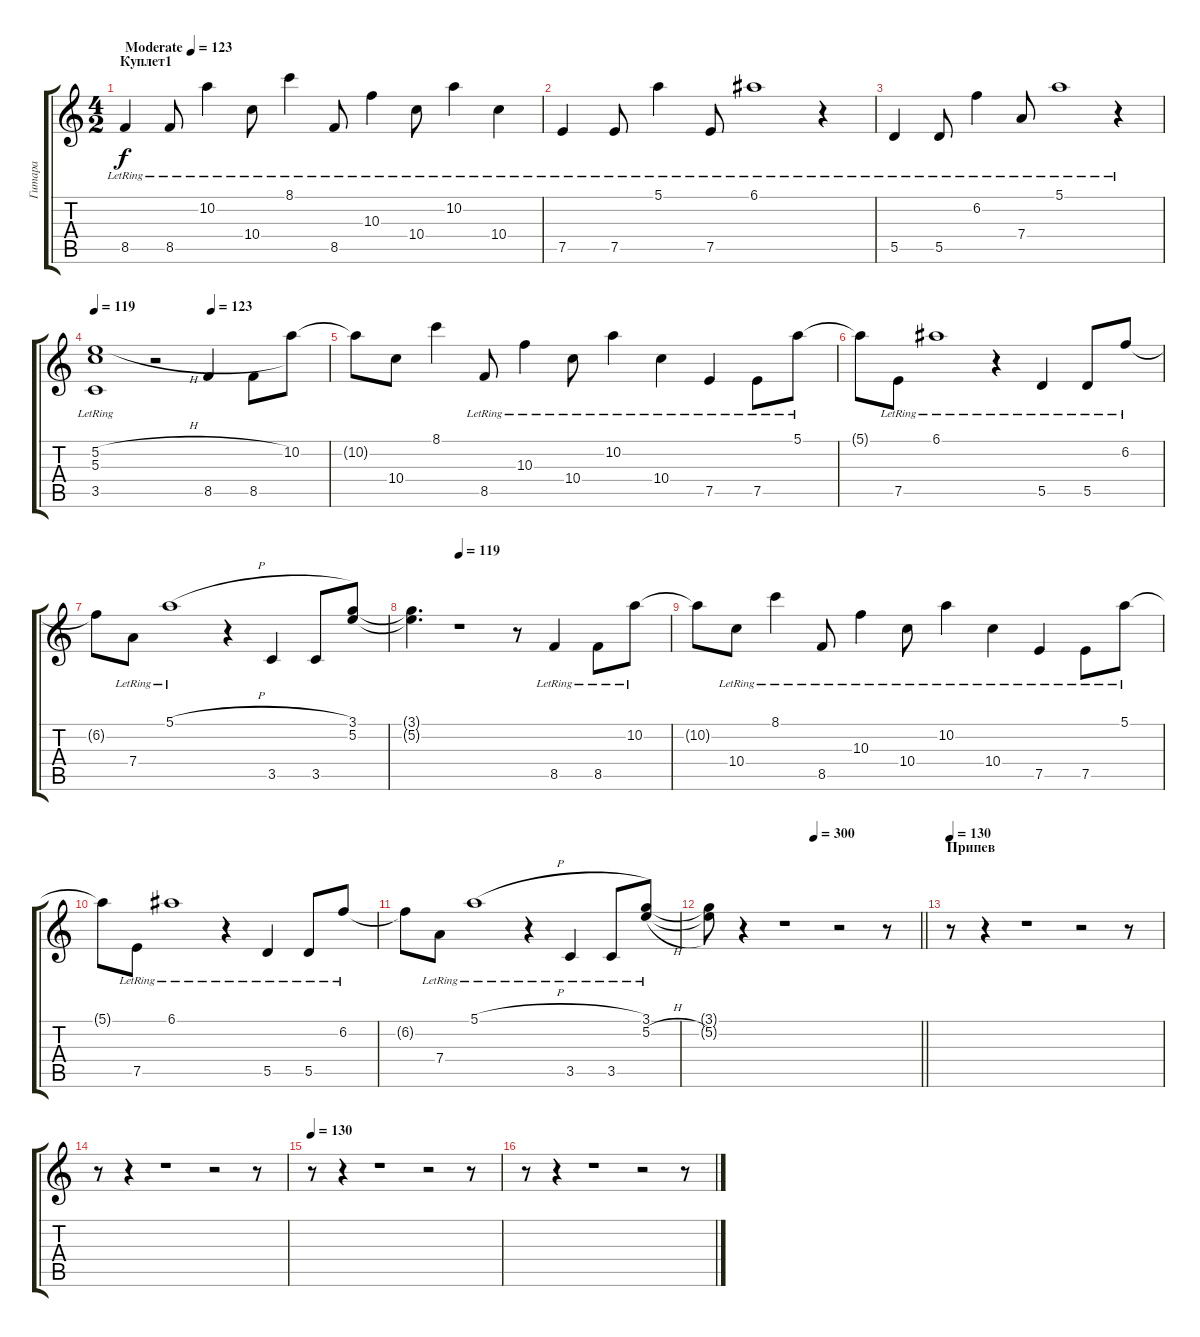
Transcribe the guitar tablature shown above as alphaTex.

\track ("Гитара" "Гитара") {instrument acousticguitarnylon}
\staff {score tabs}
\tuning (E4 B3 G3 D3 A2 E2) {hide}
\ts (4 2)
\section ("" "Куплет1")
\tempo (123 "Moderate")
\clef g2
\ks c
8.5{lr}.4{dy f instrument acousticguitarnylon} 8.5{lr}.8 10.2{lr}.4 10.4{lr}.8 8.1{lr}.4 8.5{lr}.8 10.3{lr}.4 10.4{lr}.8 10.2{lr}.4 10.4{lr}.4 |
7.5{lr}.4 7.5{lr}.8 5.1{lr}.4 7.5{lr}.8 6.1{lr}.1 r.4 |
5.5{lr}.4 5.5{lr}.8 6.2{lr}.4 7.4{lr}.8 5.1{lr}.1 r.4 |
\tempo 119
\tempo (123 0.5)
(5.2{h lr} 5.3{lr} 3.5{lr}).1 r.2 8.5.4 8.5.8 10.2.8 |
10.2{t}.8 10.4.8 8.1.4 8.5{lr}.8 10.3{lr}.4 10.4{lr}.8 10.2{lr}.4 10.4{lr}.4 7.5{lr}.4 7.5{lr}.8 5.1{lr}.8 |
5.1{t}.8 7.5{lr}.8 6.1{lr}.1 r.4 5.5{lr}.4 5.5{lr}.8 6.2{lr}.8 |
6.2{t}.8 7.4{lr}.8 5.1{h lr}.1 r.4 3.5.4 3.5.8 (3.1 5.2).8 |
\tempo (119 0.1875)
(3.1{t} 5.2{t}).4{d} r.1 r.8 8.5{lr}.4 8.5{lr}.8 10.2{lr}.8 |
10.2{t}.8 10.4{lr}.8 8.1{lr}.4 8.5{lr}.8 10.3{lr}.4 10.4{lr}.8 10.2{lr}.4 10.4{lr}.4 7.5{lr}.4 7.5{lr}.8 5.1{lr}.8 |
5.1{t}.8 7.5{lr}.8 6.1{lr}.1 r.4 5.5{lr}.4 5.5{lr}.8 6.2{lr}.8 |
6.2{t}.8 7.4{lr}.8 5.1{h lr}.1 r.4 3.5{lr}.4 3.5{lr}.8 (3.1{lr} 5.2{h lr}).8 |
\tempo (300 0.5)
\barLineRight lightlight
(3.1{t} 5.2{t}).8 r.4 r.1 r.2 r.8 |
\section ("" "Припев")
\tempo 130
r.8 r.4 r.1 r.2 r.8 |
r.8 r.4 r.1 r.2 r.8 |
\tempo 130
r.8 r.4 r.1 r.2 r.8 |
r.8 r.4 r.1 r.2 r.8
